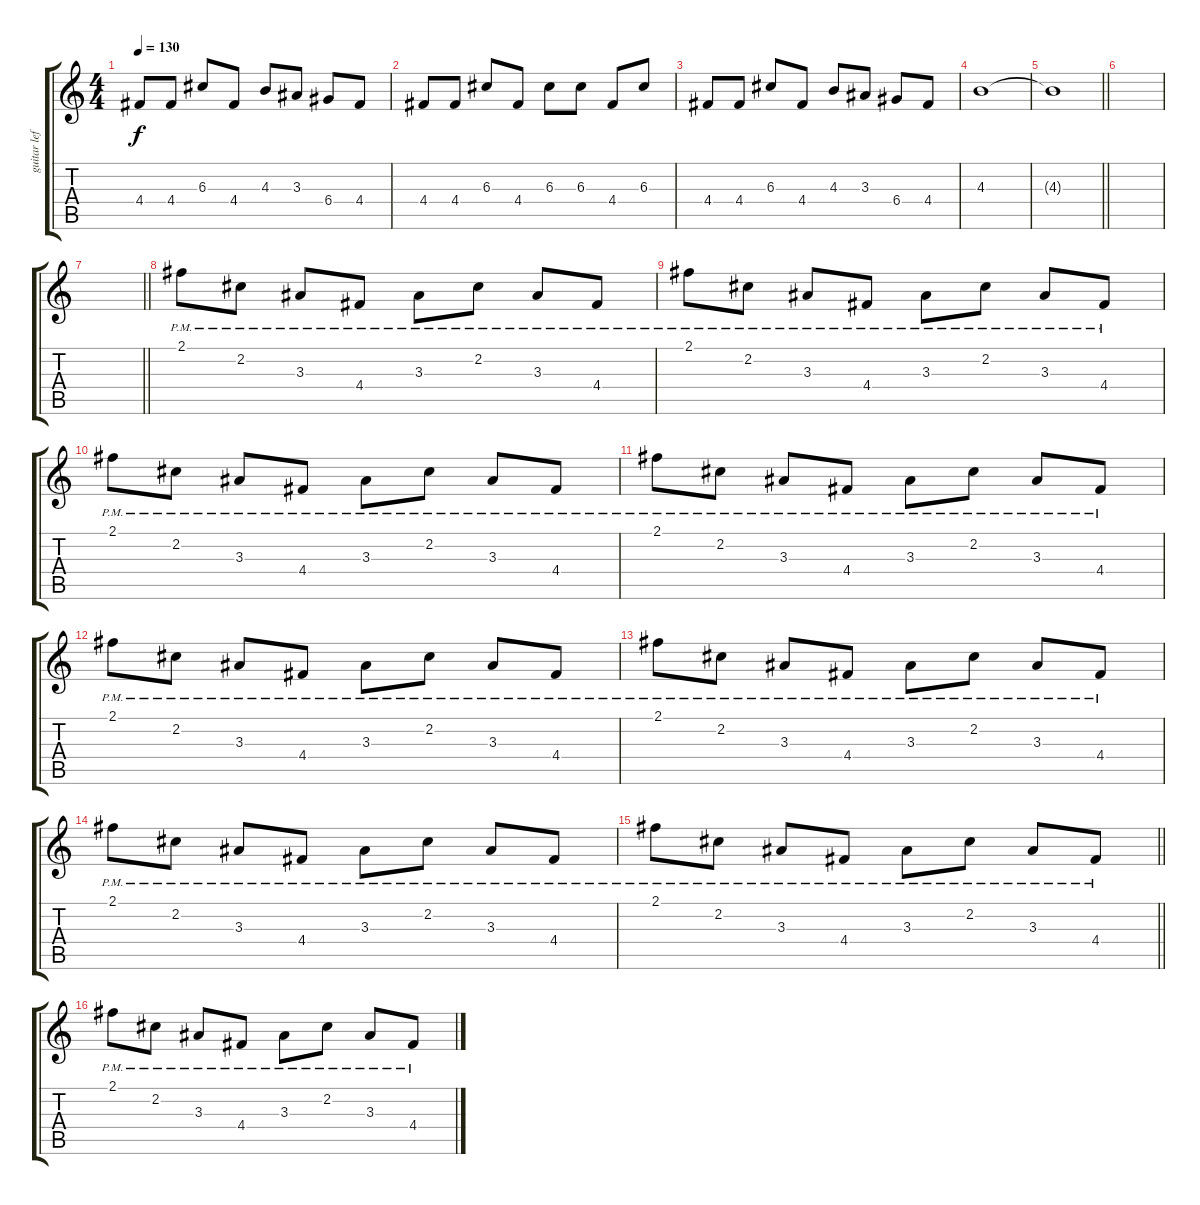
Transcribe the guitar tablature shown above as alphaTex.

\track ("guitar left" "guitar lef") {instrument electricguitarmuted}
\staff {score tabs}
\tuning (E4 B3 G3 D3 A2 E2) {hide}
\ts (4 4)
\tempo 130
\clef g2
\ks c
4.4.8{dy f} 4.4.8 6.3.8 4.4.8 4.3.8 3.3.8 6.4.8 4.4.8 |
4.4.8 4.4.8 6.3.8 4.4.8 6.3.8 6.3.8 4.4.8 6.3.8{txt ""} |
4.4.8 4.4.8 6.3.8 4.4.8 4.3.8 3.3.8 6.4.8 4.4.8 |
4.3.1 |
\barLineRight lightlight
4.3{t}.1 |
|
\barLineRight lightlight
|
2.1{pm}.8 2.2{pm}.8 3.3{pm}.8 4.4{pm}.8 3.3{pm}.8 2.2{pm}.8 3.3{pm}.8 4.4{pm}.8 |
2.1{pm}.8 2.2{pm}.8 3.3{pm}.8 4.4{pm}.8 3.3{pm}.8 2.2{pm}.8 3.3{pm}.8 4.4{pm}.8 |
2.1{pm}.8 2.2{pm}.8 3.3{pm}.8 4.4{pm}.8 3.3{pm}.8 2.2{pm}.8 3.3{pm}.8 4.4{pm}.8 |
2.1{pm}.8 2.2{pm}.8 3.3{pm}.8 4.4{pm}.8 3.3{pm}.8 2.2{pm}.8 3.3{pm}.8 4.4{pm}.8 |
2.1{pm}.8 2.2{pm}.8 3.3{pm}.8 4.4{pm}.8 3.3{pm}.8 2.2{pm}.8 3.3{pm}.8 4.4{pm}.8 |
2.1{pm}.8 2.2{pm}.8 3.3{pm}.8 4.4{pm}.8 3.3{pm}.8 2.2{pm}.8 3.3{pm}.8 4.4{pm}.8 |
2.1{pm}.8 2.2{pm}.8 3.3{pm}.8 4.4{pm}.8 3.3{pm}.8 2.2{pm}.8 3.3{pm}.8 4.4{pm}.8 |
\barLineRight lightlight
2.1{pm}.8 2.2{pm}.8 3.3{pm}.8 4.4{pm}.8 3.3{pm}.8 2.2{pm}.8 3.3{pm}.8 4.4{pm}.8 |
2.1{pm}.8 2.2{pm}.8 3.3{pm}.8 4.4{pm}.8 3.3{pm}.8 2.2{pm}.8 3.3{pm}.8 4.4{pm}.8
